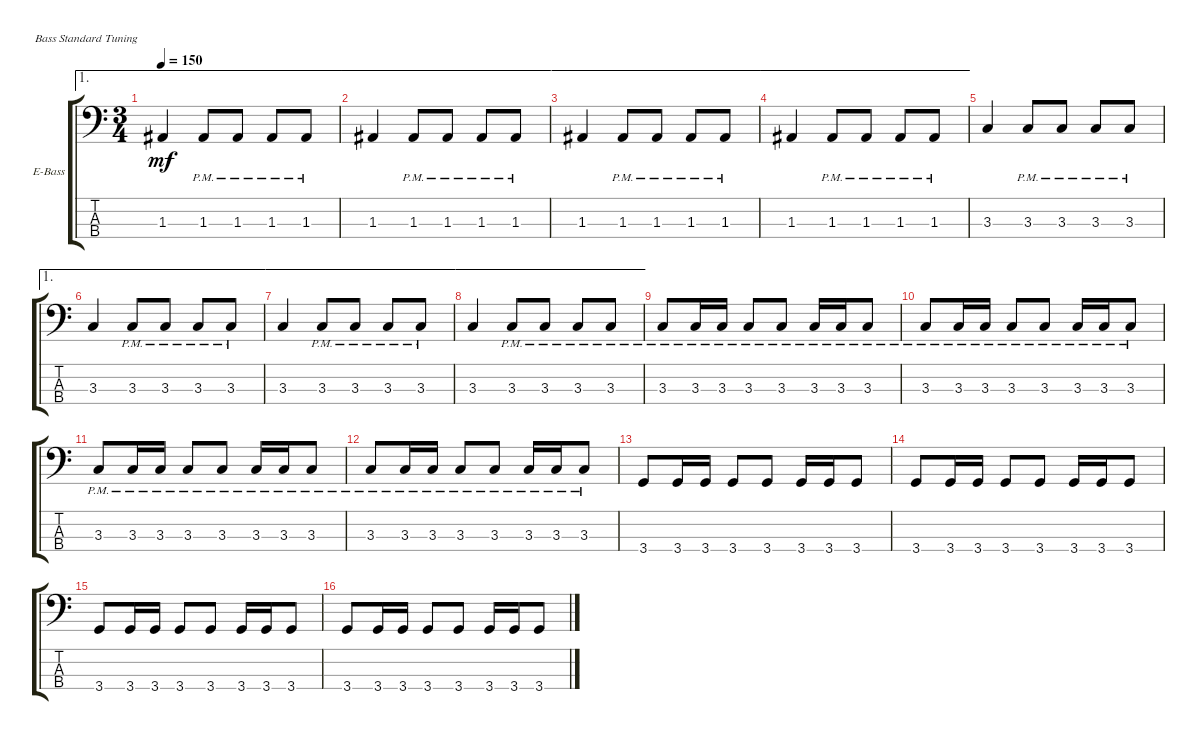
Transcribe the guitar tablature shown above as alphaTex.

\defaultSystemsLayout 4
\bracketExtendMode groupsimilarinstruments
\firstSystemTrackNameOrientation horizontal
\otherSystemsTrackNameOrientation horizontal
\track ("Electric Bass" "E-Bass") {instrument electricbassfinger}
\staff {score tabs}
\tuning (G2 D2 A1 E1)
\ae 1
\ts (3 4)
\tempo 150
\clef f4
\ks c
1.3.4{dy mf} 1.3{pm}.8 1.3{pm}.8 1.3{pm}.8 1.3{pm}.8 |
\ae 1
1.3.4 1.3{pm}.8 1.3{pm}.8 1.3{pm}.8 1.3{pm}.8 |
\ae 1
1.3.4 1.3{pm}.8 1.3{pm}.8 1.3{pm}.8 1.3{pm}.8 |
\ae 1
1.3.4 1.3{pm}.8 1.3{pm}.8 1.3{pm}.8 1.3{pm}.8 |
3.3.4 3.3{pm}.8 3.3{pm}.8 3.3{pm}.8 3.3{pm}.8 |
\ae 1
3.3.4 3.3{pm}.8 3.3{pm}.8 3.3{pm}.8 3.3{pm}.8 |
\ae 1
3.3.4 3.3{pm}.8 3.3{pm}.8 3.3{pm}.8 3.3{pm}.8 |
\ae 1
3.3.4 3.3{pm}.8 3.3{pm}.8 3.3{pm}.8 3.3{pm}.8 |
3.3{pm}.8 3.3{pm}.16 3.3{pm}.16 3.3{pm}.8 3.3{pm}.8 3.3{pm}.16 3.3{pm}.16 3.3{pm}.8 |
3.3{pm}.8 3.3{pm}.16 3.3{pm}.16 3.3{pm}.8 3.3{pm}.8 3.3{pm}.16 3.3{pm}.16 3.3{pm}.8 |
3.3{pm}.8 3.3{pm}.16 3.3{pm}.16 3.3{pm}.8 3.3{pm}.8 3.3{pm}.16 3.3{pm}.16 3.3{pm}.8 |
3.3{pm}.8 3.3{pm}.16 3.3{pm}.16 3.3{pm}.8 3.3{pm}.8 3.3{pm}.16 3.3{pm}.16 3.3{pm}.8 |
3.4.8 3.4.16 3.4.16 3.4.8 3.4.8 3.4.16 3.4.16 3.4.8 |
3.4.8 3.4.16 3.4.16 3.4.8 3.4.8 3.4.16 3.4.16 3.4.8 |
3.4.8 3.4.16 3.4.16 3.4.8 3.4.8 3.4.16 3.4.16 3.4.8 |
3.4.8 3.4.16 3.4.16 3.4.8 3.4.8 3.4.16 3.4.16 3.4.8
